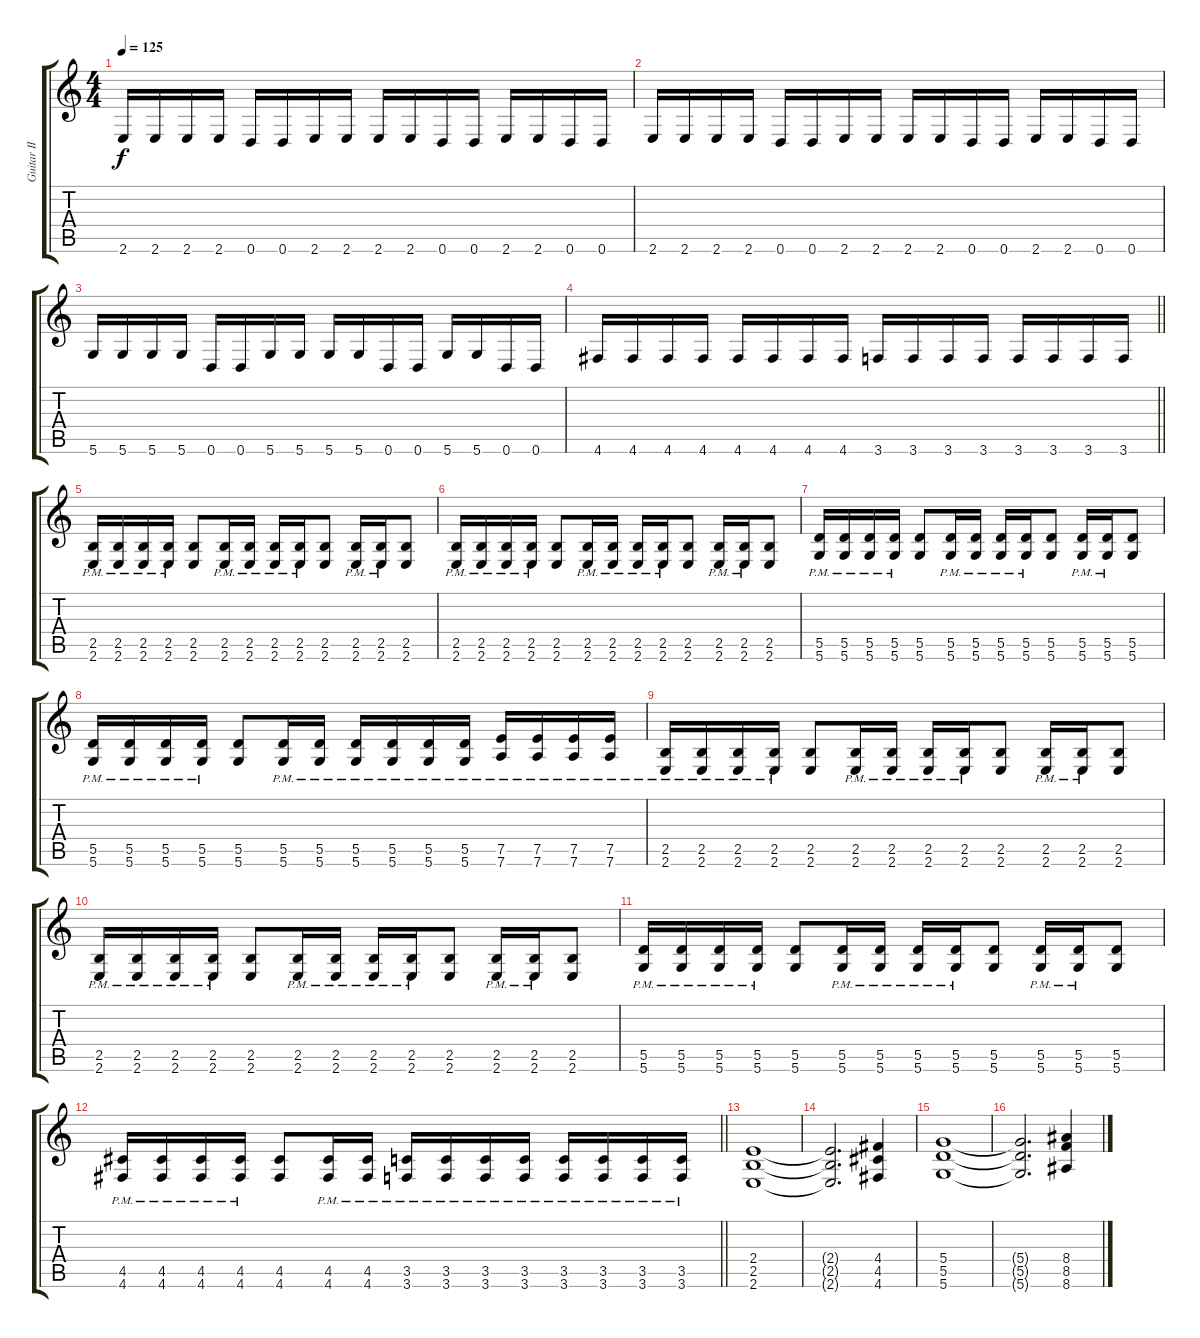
\track ("Guitar II" "Guitar II") {instrument distortionguitar}
\staff {score tabs}
\tuning (D4 A3 F3 D3 A2 D2) {hide}
\ts (4 4)
\tempo 125
\clef g2
\ks c
2.6.16{dy f} 2.6.16 2.6.16 2.6.16 0.6.16 0.6.16 2.6.16 2.6.16 2.6.16 2.6.16 0.6.16 0.6.16 2.6.16 2.6.16 0.6.16 0.6.16 |
2.6.16 2.6.16 2.6.16 2.6.16 0.6.16 0.6.16 2.6.16 2.6.16 2.6.16 2.6.16 0.6.16 0.6.16 2.6.16 2.6.16 0.6.16 0.6.16 |
5.6.16 5.6.16 5.6.16 5.6.16 0.6.16 0.6.16 5.6.16 5.6.16 5.6.16 5.6.16 0.6.16 0.6.16 5.6.16 5.6.16 0.6.16 0.6.16 |
\barLineRight lightlight
4.6.16 4.6.16 4.6.16 4.6.16 4.6.16 4.6.16 4.6.16 4.6.16 3.6.16 3.6.16 3.6.16 3.6.16 3.6.16 3.6.16 3.6.16 3.6.16 |
(2.5{pm} 2.6{pm}).16 (2.5{pm} 2.6{pm}).16 (2.5{pm} 2.6{pm}).16 (2.5{pm} 2.6{pm}).16 (2.5 2.6).8 (2.5{pm} 2.6{pm}).16 (2.5{pm} 2.6{pm}).16 (2.5{pm} 2.6{pm}).16 (2.5{pm} 2.6{pm}).16 (2.5 2.6).8 (2.5{pm} 2.6{pm}).16 (2.5{pm} 2.6{pm}).16 (2.5 2.6).8 |
(2.5{pm} 2.6{pm}).16 (2.5{pm} 2.6{pm}).16 (2.5{pm} 2.6{pm}).16 (2.5{pm} 2.6{pm}).16 (2.5 2.6).8 (2.5{pm} 2.6{pm}).16 (2.5{pm} 2.6{pm}).16 (2.5{pm} 2.6{pm}).16 (2.5{pm} 2.6{pm}).16 (2.5 2.6).8 (2.5{pm} 2.6{pm}).16 (2.5{pm} 2.6{pm}).16 (2.5 2.6).8 |
(5.5{pm} 5.6{pm}).16 (5.5{pm} 5.6{pm}).16 (5.5{pm} 5.6{pm}).16 (5.5{pm} 5.6{pm}).16 (5.5 5.6).8 (5.5{pm} 5.6{pm}).16 (5.5{pm} 5.6{pm}).16 (5.5{pm} 5.6{pm}).16 (5.5{pm} 5.6{pm}).16 (5.5 5.6).8 (5.5{pm} 5.6{pm}).16 (5.5{pm} 5.6{pm}).16 (5.5 5.6).8 |
(5.5{pm} 5.6{pm}).16 (5.5{pm} 5.6{pm}).16 (5.5{pm} 5.6{pm}).16 (5.5{pm} 5.6{pm}).16 (5.5 5.6).8 (5.5{pm} 5.6{pm}).16 (5.5{pm} 5.6{pm}).16 (5.5{pm} 5.6{pm}).16 (5.5{pm} 5.6{pm}).16 (5.5{pm} 5.6{pm}).16 (5.5{pm} 5.6{pm}).16 (7.5{pm} 7.6{pm}).16 (7.5{pm} 7.6{pm}).16 (7.5{pm} 7.6{pm}).16 (7.5{pm} 7.6{pm}).16 |
(2.5{pm} 2.6{pm}).16 (2.5{pm} 2.6{pm}).16 (2.5{pm} 2.6{pm}).16 (2.5{pm} 2.6{pm}).16 (2.5 2.6).8 (2.5{pm} 2.6{pm}).16 (2.5{pm} 2.6{pm}).16 (2.5{pm} 2.6{pm}).16 (2.5{pm} 2.6{pm}).16 (2.5 2.6).8 (2.5{pm} 2.6{pm}).16 (2.5{pm} 2.6{pm}).16 (2.5 2.6).8 |
(2.5{pm} 2.6{pm}).16 (2.5{pm} 2.6{pm}).16 (2.5{pm} 2.6{pm}).16 (2.5{pm} 2.6{pm}).16 (2.5 2.6).8 (2.5{pm} 2.6{pm}).16 (2.5{pm} 2.6{pm}).16 (2.5{pm} 2.6{pm}).16 (2.5{pm} 2.6{pm}).16 (2.5 2.6).8 (2.5{pm} 2.6{pm}).16 (2.5{pm} 2.6{pm}).16 (2.5 2.6).8 |
(5.5{pm} 5.6{pm}).16 (5.5{pm} 5.6{pm}).16 (5.5{pm} 5.6{pm}).16 (5.5{pm} 5.6{pm}).16 (5.5 5.6).8 (5.5{pm} 5.6{pm}).16 (5.5{pm} 5.6{pm}).16 (5.5{pm} 5.6{pm}).16 (5.5{pm} 5.6{pm}).16 (5.5 5.6).8 (5.5{pm} 5.6{pm}).16 (5.5{pm} 5.6{pm}).16 (5.5 5.6).8 |
\barLineRight lightlight
(4.5{pm} 4.6{pm}).16 (4.5{pm} 4.6{pm}).16 (4.5{pm} 4.6{pm}).16 (4.5{pm} 4.6{pm}).16 (4.5 4.6).8 (4.5{pm} 4.6{pm}).16 (4.5{pm} 4.6{pm}).16 (3.5{pm} 3.6{pm}).16 (3.5{pm} 3.6{pm}).16 (3.5{pm} 3.6{pm}).16 (3.5{pm} 3.6{pm}).16 (3.5{pm} 3.6{pm}).16 (3.5{pm} 3.6{pm}).16 (3.5{pm} 3.6{pm}).16 (3.5{pm} 3.6{pm}).16 |
(2.4 2.5 2.6).1 |
(2.4{t} 2.5{t} 2.6{t}).2{d} (4.4 4.5 4.6).4 |
(5.4 5.5 5.6).1 |
(5.4{t} 5.5{t} 5.6{t}).2{d} (8.4 8.5 8.6).4
